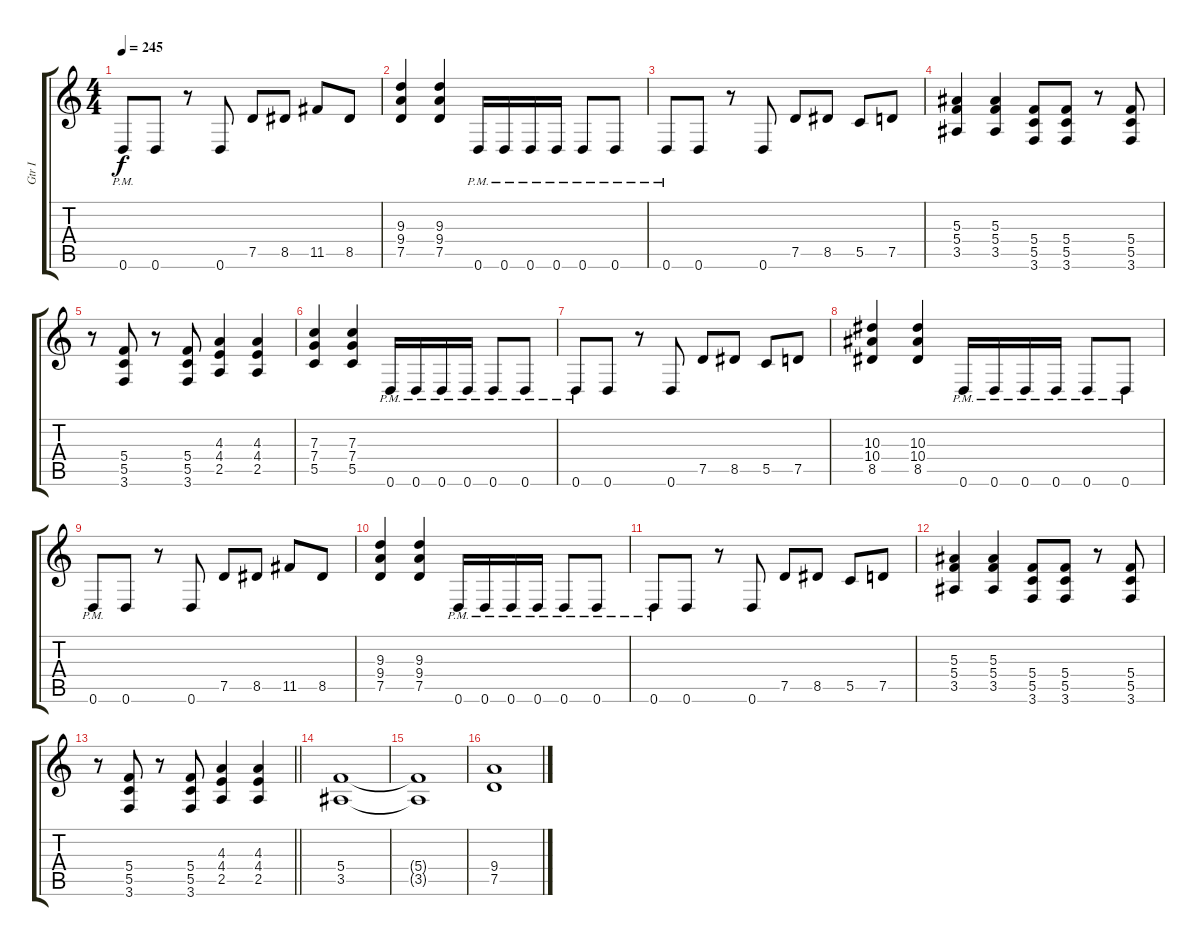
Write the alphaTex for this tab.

\track ("Gtr I" "Gtr I") {instrument overdrivenguitar}
\staff {score tabs}
\tuning (D4 A3 F3 C3 G2 D2) {hide}
\ts (4 4)
\tempo 245
\clef g2
\ks c
0.6{pm}.8{dy f} 0.6.8 r.8 0.6.8 7.5.8 8.5.8 11.5.8 8.5.8 |
(9.3 9.4 7.5).4 (9.3 9.4 7.5).4 0.6{pm}.16 0.6{pm}.16 0.6{pm}.16 0.6{pm}.16 0.6{pm}.8 0.6{pm}.8 |
0.6{pm}.8 0.6.8 r.8 0.6.8 7.5.8 8.5.8 5.5.8 7.5.8 |
(5.3 5.4 3.5).4 (5.3 5.4 3.5).4 (5.4 5.5 3.6).8 (5.4 5.5 3.6).8 r.8 (5.4 5.5 3.6).8 |
r.8 (5.4 5.5 3.6).8 r.8 (5.4 5.5 3.6).8 (4.3 4.4 2.5).4 (4.3 4.4 2.5).4 |
(7.3 7.4 5.5).4 (7.3 7.4 5.5).4 0.6{pm}.16 0.6{pm}.16 0.6{pm}.16 0.6{pm}.16 0.6{pm}.8 0.6{pm}.8 |
0.6{pm}.8 0.6.8 r.8 0.6.8 7.5.8 8.5.8 5.5.8 7.5.8 |
(10.3 10.4 8.5).4 (10.3 10.4 8.5).4 0.6{pm}.16 0.6{pm}.16 0.6{pm}.16 0.6{pm}.16 0.6{pm}.8 0.6{pm}.8 |
0.6{pm}.8 0.6.8 r.8 0.6.8 7.5.8 8.5.8 11.5.8 8.5.8 |
(9.3 9.4 7.5).4 (9.3 9.4 7.5).4 0.6{pm}.16 0.6{pm}.16 0.6{pm}.16 0.6{pm}.16 0.6{pm}.8 0.6{pm}.8 |
0.6{pm}.8 0.6.8 r.8 0.6.8 7.5.8 8.5.8 5.5.8 7.5.8 |
(5.3 5.4 3.5).4 (5.3 5.4 3.5).4 (5.4 5.5 3.6).8 (5.4 5.5 3.6).8 r.8 (5.4 5.5 3.6).8 |
\barLineRight lightlight
r.8 (5.4 5.5 3.6).8 r.8 (5.4 5.5 3.6).8 (4.3 4.4 2.5).4 (4.3 4.4 2.5).4 |
(5.4 3.5).1 |
(5.4{t} 3.5{t}).1 |
(9.4 7.5).1
